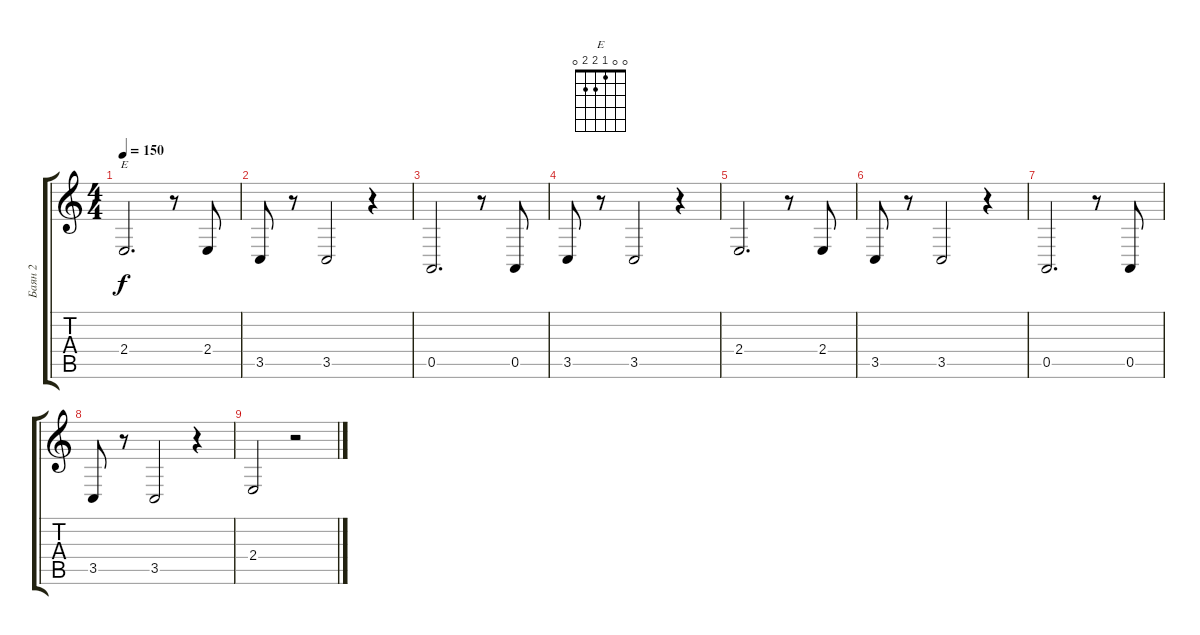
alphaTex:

\track ("Баян 2" "Баян 2") {instrument harmonica}
\staff {score tabs}
\tuning (E4 B3 G3 D3 A2 E2) {hide}
\chord ("E" 0 0 1 2 2 0)
\ts (4 4)
\tempo 150
\clef g2
\ks c
2.4.2{d ch "E" dy f} r.8 2.4.8 |
3.5.8 r.8 3.5.2 r.4 |
0.5.2{d} r.8 0.5.8 |
3.5.8 r.8 3.5.2 r.4 |
2.4.2{d} r.8 2.4.8 |
3.5.8 r.8 3.5.2 r.4 |
0.5.2{d} r.8 0.5.8 |
3.5.8 r.8 3.5.2 r.4 |
2.4.2 r.2
